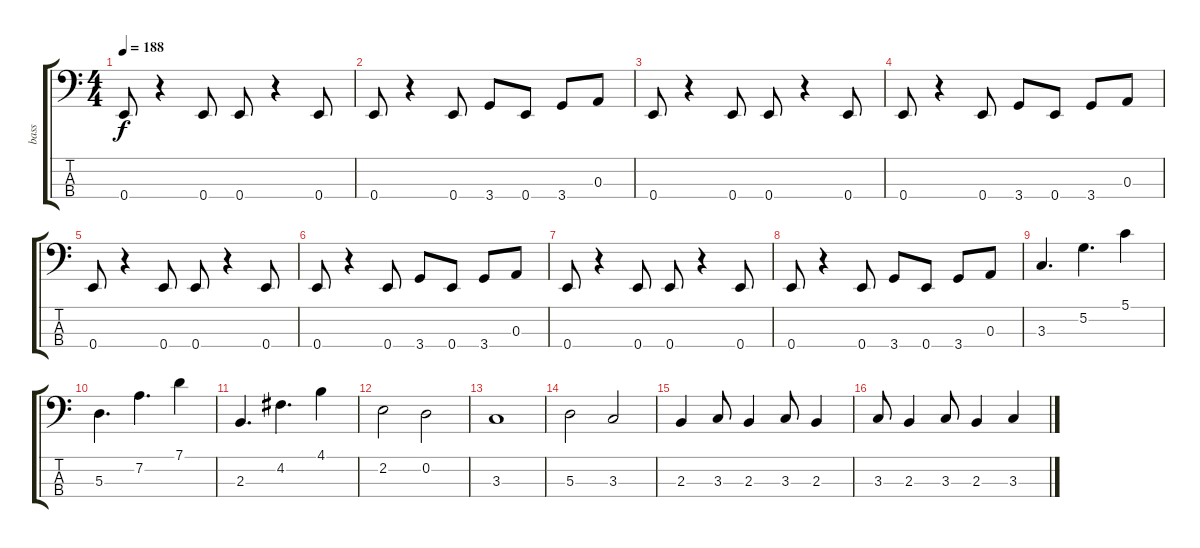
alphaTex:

\track ("bass" "bass") {instrument electricbasspick}
\staff {score tabs}
\tuning (G2 D2 A1 E1) {hide}
\ts (4 4)
\tempo 188
\clef f4
\ks c
0.4.8{dy f} r.4 0.4.8 0.4.8 r.4 0.4.8 |
0.4.8 r.4 0.4.8 3.4.8 0.4.8 3.4.8 0.3.8 |
0.4.8 r.4 0.4.8 0.4.8 r.4 0.4.8 |
0.4.8 r.4 0.4.8 3.4.8 0.4.8 3.4.8 0.3.8 |
0.4.8 r.4 0.4.8 0.4.8 r.4 0.4.8 |
0.4.8 r.4 0.4.8 3.4.8 0.4.8 3.4.8 0.3.8 |
0.4.8 r.4 0.4.8 0.4.8 r.4 0.4.8 |
0.4.8 r.4 0.4.8 3.4.8 0.4.8 3.4.8 0.3.8 |
3.3.4{d} 5.2.4{d} 5.1.4 |
5.3.4{d} 7.2.4{d} 7.1.4 |
2.3.4{d} 4.2.4{d} 4.1.4 |
2.2.2 0.2.2 |
3.3.1 |
5.3.2 3.3.2 |
2.3.4 3.3.8 2.3.4 3.3.8 2.3.4 |
3.3.8 2.3.4 3.3.8 2.3.4 3.3.4
